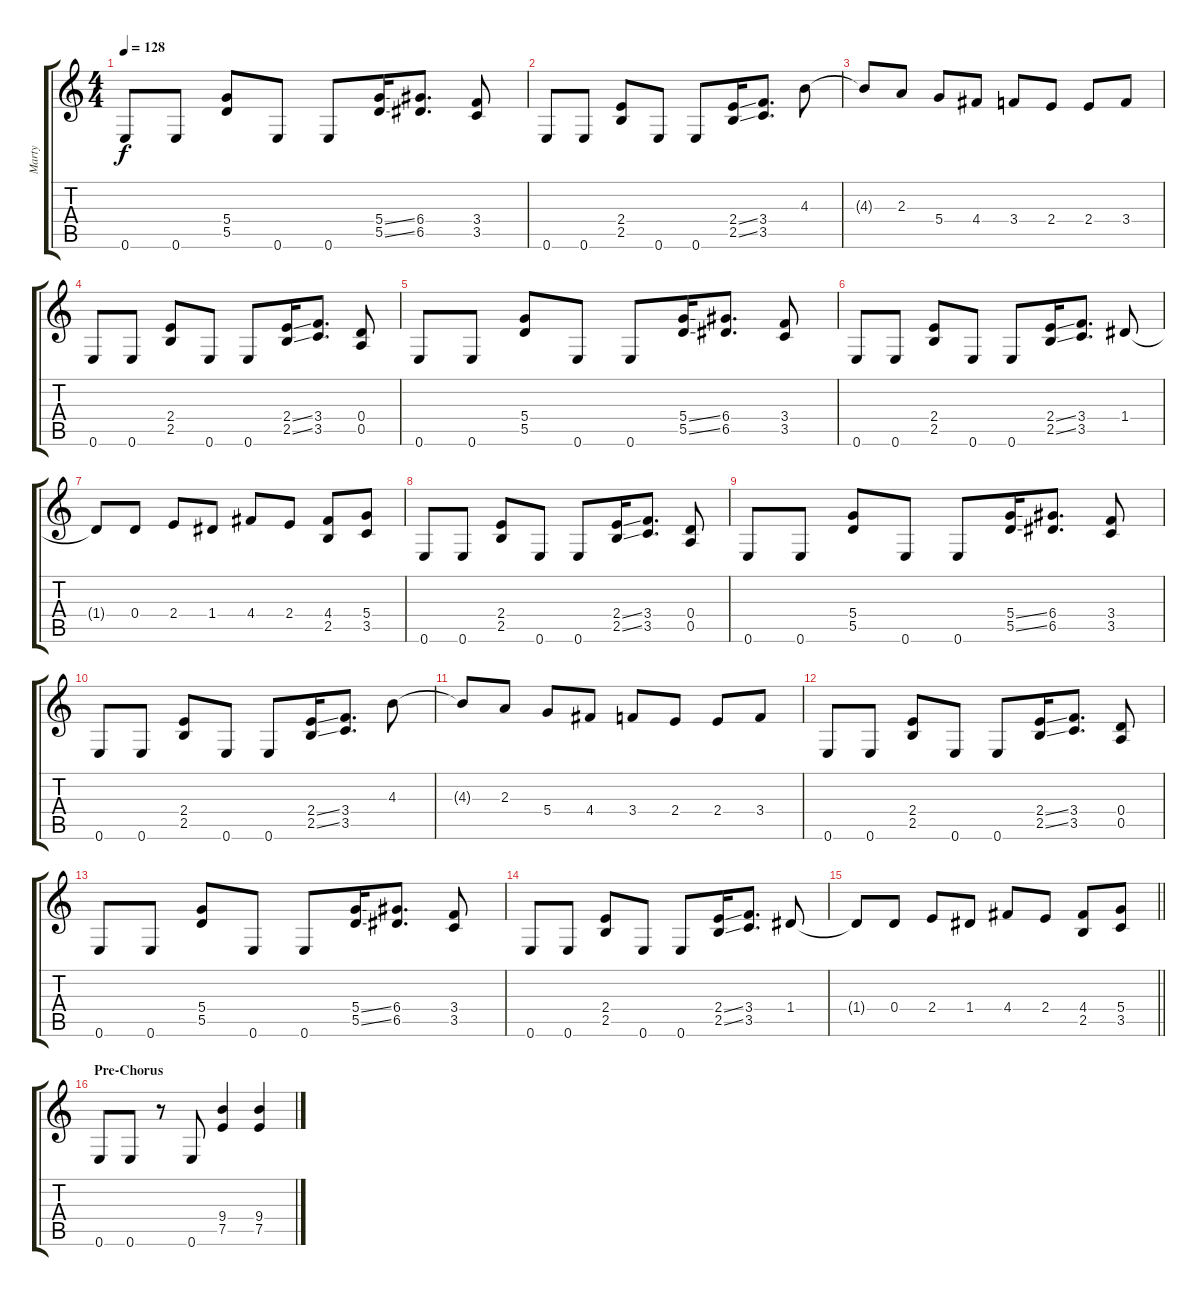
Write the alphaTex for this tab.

\track ("Marty" "Marty") {instrument distortionguitar}
\staff {score tabs}
\tuning (E4 B3 G3 D3 A2 E2) {hide}
\ts (4 4)
\tempo 128
\clef g2
\ks c
0.6.8{dy f} 0.6.8 (5.4 5.5).8 0.6.8 0.6.8 (5.4{ss} 5.5{ss}).16 (6.4 6.5).8{d} (3.4 3.5).8 |
0.6.8 0.6.8 (2.4 2.5).8 0.6.8 0.6.8 (2.4{ss} 2.5{ss}).16 (3.4 3.5).8{d} 4.3.8 |
4.3{t}.8 2.3.8 5.4.8 4.4.8 3.4.8 2.4.8 2.4.8 3.4.8 |
0.6.8 0.6.8 (2.4 2.5).8 0.6.8 0.6.8 (2.4{ss} 2.5{ss}).16 (3.4 3.5).8{d} (0.4 0.5).8 |
0.6.8 0.6.8 (5.4 5.5).8 0.6.8 0.6.8 (5.4{ss} 5.5{ss}).16 (6.4 6.5).8{d} (3.4 3.5).8 |
0.6.8 0.6.8 (2.4 2.5).8 0.6.8 0.6.8 (2.4{ss} 2.5{ss}).16 (3.4 3.5).8{d} 1.4.8 |
1.4{t}.8 0.4.8 2.4.8 1.4.8 4.4.8 2.4.8 (4.4 2.5).8 (5.4 3.5).8 |
0.6.8 0.6.8 (2.4 2.5).8 0.6.8 0.6.8 (2.4{ss} 2.5{ss}).16 (3.4 3.5).8{d} (0.4 0.5).8 |
0.6.8 0.6.8 (5.4 5.5).8 0.6.8 0.6.8 (5.4{ss} 5.5{ss}).16 (6.4 6.5).8{d} (3.4 3.5).8 |
0.6.8 0.6.8 (2.4 2.5).8 0.6.8 0.6.8 (2.4{ss} 2.5{ss}).16 (3.4 3.5).8{d} 4.3.8 |
4.3{t}.8 2.3.8 5.4.8 4.4.8 3.4.8 2.4.8 2.4.8 3.4.8 |
0.6.8 0.6.8 (2.4 2.5).8 0.6.8 0.6.8 (2.4{ss} 2.5{ss}).16 (3.4 3.5).8{d} (0.4 0.5).8 |
0.6.8 0.6.8 (5.4 5.5).8 0.6.8 0.6.8 (5.4{ss} 5.5{ss}).16 (6.4 6.5).8{d} (3.4 3.5).8 |
0.6.8 0.6.8 (2.4 2.5).8 0.6.8 0.6.8 (2.4{ss} 2.5{ss}).16 (3.4 3.5).8{d} 1.4.8 |
\barLineRight lightlight
1.4{t}.8 0.4.8 2.4.8 1.4.8 4.4.8 2.4.8 (4.4 2.5).8 (5.4 3.5).8 |
\section ("" "Pre-Chorus")
0.6.8 0.6.8 r.8 0.6.8 (9.4 7.5).4 (9.4 7.5).4
